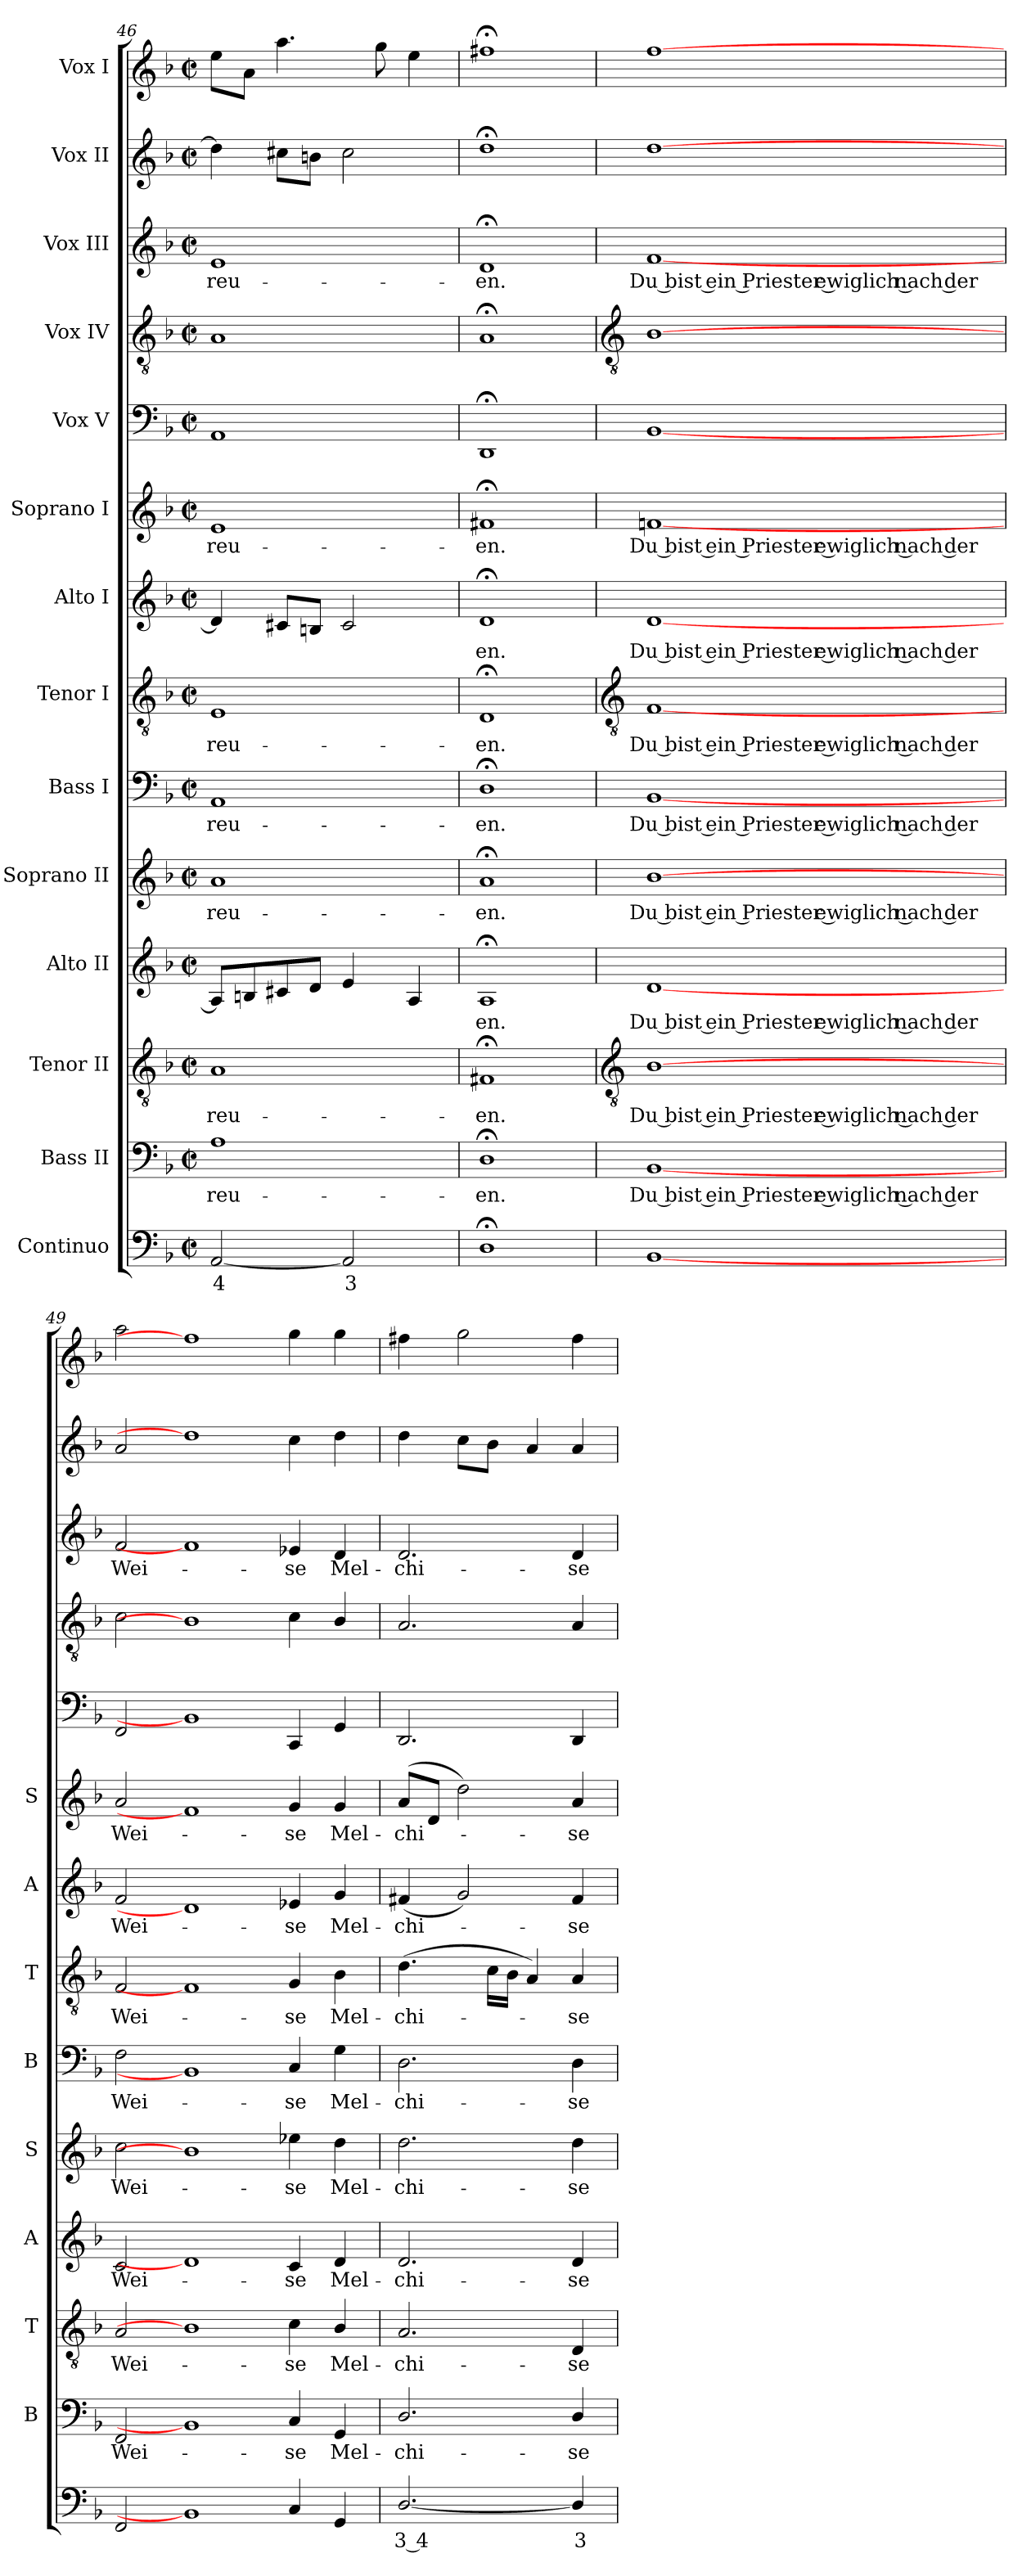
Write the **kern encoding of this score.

**kern	**text	**kern	**text	**kern	**text	**kern	**text	**kern	**text	**kern	**text	**kern	**text	**kern	**text	**kern	**text	**kern	**kern	**kern	**text	**kern	**kern
*part14	*part14	*part13	*part13	*part12	*part12	*part11	*part11	*part10	*part10	*part9	*part9	*part8	*part8	*part7	*part7	*part6	*part6	*part5	*part4	*part3	*part3	*part2	*part1
*staff14	*staff14	*staff13	*staff13	*staff12	*staff12	*staff11	*staff11	*staff10	*staff10	*staff9	*staff9	*staff8	*staff8	*staff7	*staff7	*staff6	*staff6	*staff5	*staff4	*staff3	*staff3	*staff2	*staff1
*I"Continuo	*	*I"Bass II	*	*I"Tenor II	*	*I"Alto II	*	*I"Soprano II	*	*I"Bass I	*	*I"Tenor I	*	*I"Alto I	*	*I"Soprano I	*	*I"Vox V	*I"Vox IV	*I"Vox III	*	*I"Vox II	*I"Vox I
*	*	*I'B	*	*I'T	*	*I'A	*	*I'S	*	*I'B	*	*I'T	*	*I'A	*	*I'S	*	*	*	*	*	*	*
*clefF4	*	*clefF4	*	*clefGv2	*	*clefG2	*	*clefG2	*	*clefF4	*	*clefGv2	*	*clefG2	*	*clefG2	*	*clefF4	*clefGv2	*clefG2	*	*clefG2	*clefG2
*k[b-]	*	*k[b-]	*	*k[b-]	*	*k[b-]	*	*k[b-]	*	*k[b-]	*	*k[b-]	*	*k[b-]	*	*k[b-]	*	*k[b-]	*k[b-]	*k[b-]	*	*k[b-]	*k[b-]
*F:	*	*F:	*	*F:	*	*F:	*	*F:	*	*F:	*	*F:	*	*F:	*	*F:	*	*F:	*F:	*F:	*	*F:	*F:
*M2/2	*	*M2/2	*	*M2/2	*	*M2/2	*	*M2/2	*	*M2/2	*	*M2/2	*	*M2/2	*	*M2/2	*	*M2/2	*M2/2	*M2/2	*	*M2/2	*M2/2
*met(c|)	*	*met(c|)	*	*met(c|)	*	*met(c|)	*	*met(c|)	*	*met(c|)	*	*met(c|)	*	*met(c|)	*	*met(c|)	*	*met(c|)	*met(c|)	*met(c|)	*	*met(c|)	*met(c|)
=46	=46	=46	=46	=46	=46	=46	=46	=46	=46	=46	=46	=46	=46	=46	=46	=46	=46	=46	=46	=46	=46	=46	=46
!	!LO:LY:b	!	!LO:LY:b	!	!LO:LY:b	!	!	!	!LO:LY:b	!	!LO:LY:b	!	!LO:LY:b	!	!	!	!LO:LY:b	!	!	!	!LO:LY:b	!	!
[2AA	4	1A	-reu-	1A	-reu-	8AL]	.	1a	-reu-	1AA	-reu-	1E	-reu-	4d]	.	1e	-reu-	1AA	1A	1e	-reu-	4dd]	8eeL
.	.	.	.	.	.	8Bn	.	.	.	.	.	.	.	.	.	.	.	.	.	.	.	.	8aJ
.	.	.	.	.	.	8c#X	.	.	.	.	.	.	.	8c#XL	.	.	.	.	.	.	.	8cc#XL	4.aa
.	.	.	.	.	.	8dJ	.	.	.	.	.	.	.	8BnJ	.	.	.	.	.	.	.	8bnJ	.
!	!LO:LY:b	!	!	!	!	!	!	!	!	!	!	!	!	!	!	!	!	!	!	!	!	!	!
2AA]	3	.	.	.	.	4e	.	.	.	.	.	.	.	2c#	.	.	.	.	.	.	.	2cc#	.
.	.	.	.	.	.	.	.	.	.	.	.	.	.	.	.	.	.	.	.	.	.	.	8gg
.	.	.	.	.	.	4A	.	.	.	.	.	.	.	.	.	.	.	.	.	.	.	.	4ee
=47	=47	=47	=47	=47	=47	=47	=47	=47	=47	=47	=47	=47	=47	=47	=47	=47	=47	=47	=47	=47	=47	=47	=47
!	!	!	!LO:LY:b	!	!LO:LY:b	!	!LO:LY:b	!	!LO:LY:b	!	!LO:LY:b	!	!LO:LY:b	!	!LO:LY:b	!	!LO:LY:b	!	!	!	!LO:LY:b	!	!
1D;<	.	1D;<	-en.	1F#X;<	-en.	1A;<	en.	1a;<	-en.	1D;<	-en.	1D;<	-en.	1d;<	en.	1f#X;<	-en.	1DD;<	1A;<	1d;<	-en.	1dd;<	1ff#X;<
!!LO:LB:g=z
=48	=48	=48	=48	=48	=48	=48	=48	=48	=48	=48	=48	=48	=48	=48	=48	=48	=48	=48	=48	=48	=48	=48	=48
*	*	*	*	*clefGv2	*	*	*	*	*	*	*	*clefGv2	*	*	*	*	*	*	*clefGv2	*	*	*	*
!	!	!	!LO:LY:b	!	!LO:LY:b	!	!LO:LY:b	!	!LO:LY:b	!	!LO:LY:b	!	!LO:LY:b	!	!LO:LY:b	!	!LO:LY:b	!	!	!	!LO:LY:b	!	!
[1BB-	.	[1BB-	Du bist ein Priester ewiglich nach der	[1B-	Du bist ein Priester ewiglich nach der	[1d	Du bist ein Priester ewiglich nach der	[1b-	Du bist ein Priester ewiglich nach der	[1BB-	Du bist ein Priester ewiglich nach der	[1F	Du bist ein Priester ewiglich nach der	[1d	Du bist ein Priester ewiglich nach der	[1fn	Du bist ein Priester ewiglich nach der	[1BB-	[1B-	[1f	Du bist ein Priester ewiglich nach der	[1dd	[1ff
=49	=49	=49	=49	=49	=49	=49	=49	=49	=49	=49	=49	=49	=49	=49	=49	=49	=49	=49	=49	=49	=49	=49	=49
!	!	!	!LO:LY:b	!	!LO:LY:b	!	!LO:LY:b	!	!LO:LY:b	!	!LO:LY:b	!	!LO:LY:b	!	!LO:LY:b	!	!LO:LY:b	!	!	!	!LO:LY:b	!	!
2FF	.	2FF	Wei-	2A	Wei-	2c	Wei-	2cc	Wei-	2F	Wei-	2F	Wei-	2f	Wei-	2a	Wei-	2FF	2c	2f	Wei-	2a	2aa
1BB-]	.	1BB-]	.	1B-]	.	1d]	.	1b-]	.	1BB-]	.	1F]	.	1d]	.	1f]	.	1BB-]	1B-]	1f]	.	1dd]	1ff]
!	!	!	!LO:LY:b	!	!LO:LY:b	!	!LO:LY:b	!	!LO:LY:b	!	!LO:LY:b	!	!LO:LY:b	!	!LO:LY:b	!	!LO:LY:b	!	!	!	!LO:LY:b	!	!
4C	.	4C	-se	4c	-se	4c	-se	4ee-X	-se	4C	-se	4G	-se	4e-X	-se	4g	-se	4CC	4c	4e-X	-se	4cc	4gg
!	!	!	!LO:LY:b	!	!LO:LY:b	!	!LO:LY:b	!	!LO:LY:b	!	!LO:LY:b	!	!LO:LY:b	!	!LO:LY:b	!	!LO:LY:b	!	!	!	!LO:LY:b	!	!
4GG	.	4GG	Mel-	4B-/	Mel-	4d	Mel-	4dd	Mel-	4G	Mel-	4B-	Mel-	4g	Mel-	4g	Mel-	4GG	4B-/	4d	Mel-	4dd	4gg
=50	=50	=50	=50	=50	=50	=50	=50	=50	=50	=50	=50	=50	=50	=50	=50	=50	=50	=50	=50	=50	=50	=50	=50
!	!LO:LY:b	!	!LO:LY:b	!	!LO:LY:b	!	!LO:LY:b	!	!LO:LY:b	!	!LO:LY:b	!	!LO:LY:b	!	!LO:LY:b	!	!LO:LY:b	!	!	!	!LO:LY:b	!	!
[2.D/	3 4	2.D/	-chi-	2.A	-chi-	2.d	-chi-	2.dd	-chi-	2.D	-chi-	(>4.d	-chi-	(<4f#X	-chi-	(>8aL	-chi-	2.DD	2.A	2.d	-chi-	4dd	4ff#X
.	.	.	.	.	.	.	.	.	.	.	.	.	.	.	.	8dJ	.	.	.	.	.	.	.
.	.	.	.	.	.	.	.	.	.	.	.	.	.	2g)	.	2dd)	.	.	.	.	.	8ccL	2gg
.	.	.	.	.	.	.	.	.	.	.	.	16cLL	.	.	.	.	.	.	.	.	.	8b-J	.
.	.	.	.	.	.	.	.	.	.	.	.	16B-JJ	.	.	.	.	.	.	.	.	.	.	.
.	.	.	.	.	.	.	.	.	.	.	.	4A)	.	.	.	.	.	.	.	.	.	4a	.
!	!LO:LY:b	!	!LO:LY:b	!	!LO:LY:b	!	!LO:LY:b	!	!LO:LY:b	!	!LO:LY:b	!	!LO:LY:b	!	!LO:LY:b	!	!LO:LY:b	!	!	!	!LO:LY:b	!	!
4D/]	3	4D/	-se-	4D	-se-	4d	-se-	4dd	-se-	4D	-se-	4A	se-	4f#	se-	4a	se-	4DD	4A	4d	-se-	4a	4ff#
=	=	=	=	=	=	=	=	=	=	=	=	=	=	=	=	=	=	=	=	=	=	=	=
*-	*-	*-	*-	*-	*-	*-	*-	*-	*-	*-	*-	*-	*-	*-	*-	*-	*-	*-	*-	*-	*-	*-	*-
